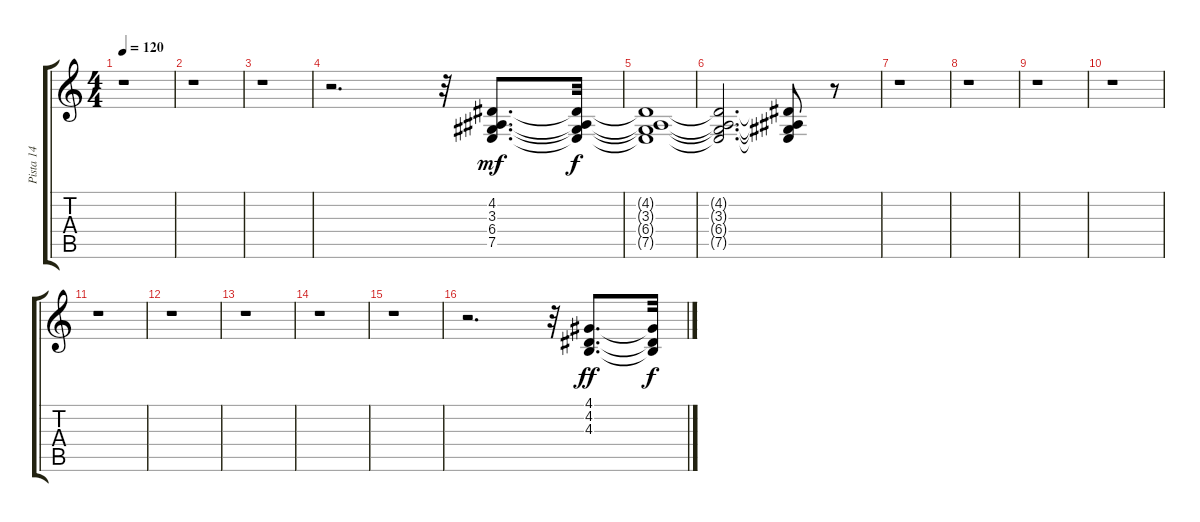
\track ("Pista 14" "Pista 14") {instrument synthstrings1}
\staff {score tabs}
\tuning (E4 B3 G3 D3 A2 E2) {hide}
\ts (4 4)
\tempo 120
\clef g2
\ks c
r.1{dy f} |
r.1 |
r.1 |
r.2{d} r.32 (4.2 3.3 6.4 7.5).8{d dy mf} (4.2{t} 3.3{t} 6.4{t} 7.5{t}).32{dy f} |
(4.2{t} 3.3{t} 6.4{t} 7.5{t}).1 |
(4.2{t} 3.3{t} 6.4{t} 7.5{t}).2{d} (4.2{t} 3.3{t} 6.4{t} 7.5{t}).8 r.8 |
r.1 |
r.1 |
r.1 |
r.1 |
r.1 |
r.1 |
r.1 |
r.1 |
r.1 |
r.2{d} r.32 (4.1 4.2 4.3).8{d dy ff} (4.1{t} 4.2{t} 4.3{t}).32{dy f}
